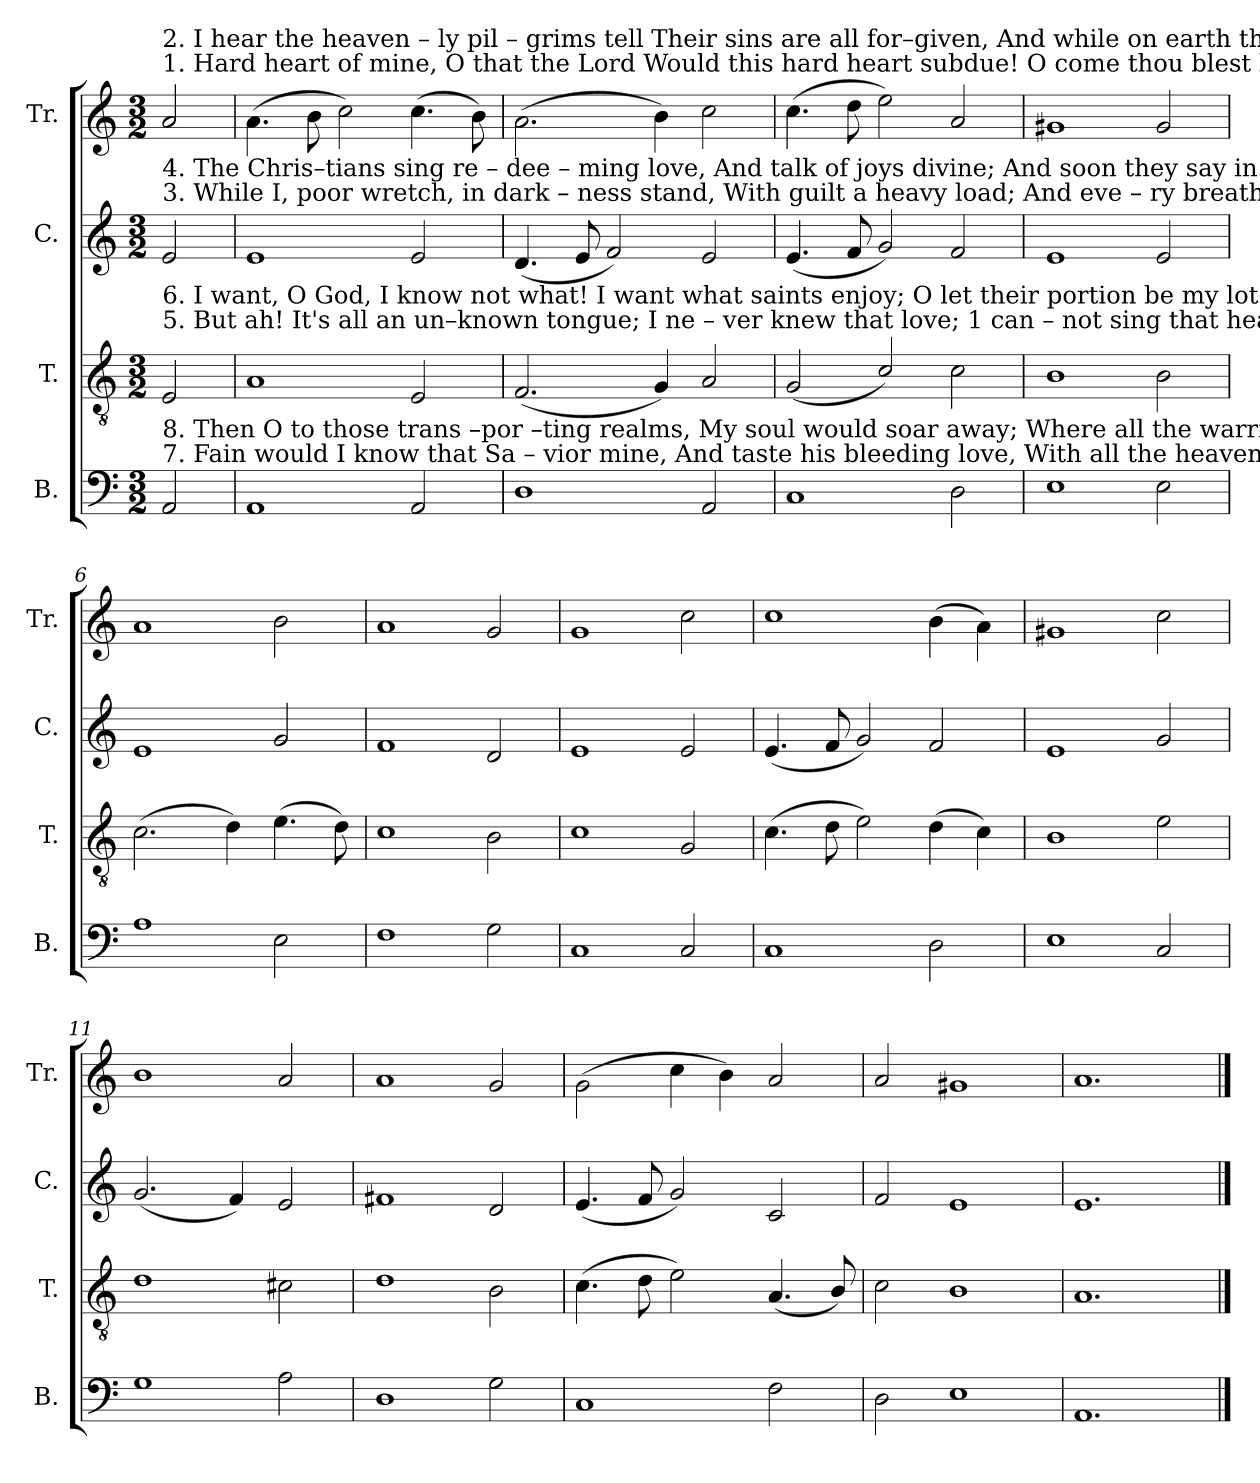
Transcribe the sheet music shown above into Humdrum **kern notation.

**kern	**kern	**kern	**kern
*part4	*part3	*part2	*part1
*staff4	*staff3	*staff2	*staff1
*I"B.	*I"T.	*I"C.	*I"Tr.
*I'B.	*I'T.	*I'C.	*I'Tr.
*clefF4	*clefGv2	*clefG2	*clefG2
*k[]	*k[]	*k[]	*k[]
*M3/2	*M3/2	*M3/2	*M3/2
*MM120	*MM120	*MM120	*MM120
=1	=1	=1	=1
!	!	!	!LO:TX:a:t=1. Hard  heart   of          mine,          O    that      the Lord  Would this hard heart subdue! O  come        thou  blest life–gi–ving word, And  form       my        soul  a – new.
!	!	!	!LO:TX:a:t=2.  I       hear     the         heaven   –  ly     pil  –  grims  tell  Their  sins  are  all  for–given, And while       on earth  their bodies dwell, Their souls       en   –     joy  a   heav'n.
!	!	!LO:TX:a:t=3. While  I,        poor      wretch,       in   dark  –  ness stand, With  guilt  a     heavy load;  And eve    –   ry    breath  exposed  to land  Be – yond        the       grace of God.	!
!	!	!LO:TX:a:t=4. The     Chris–tians      sing             re – dee  –  ming love,  And   talk   of    joys  divine; And soon     they    say     in  realms  above  In   glo     –      ry     they shall shine.	!
!	!LO:TX:a:t=5. But  ah!         It's          all               an   un–known tongue; I   ne   –  ver  knew that love; 1  can    –    not   sing that  heavenly song,  Nor  tell         of          joys   a – bove.	!	!
!	!LO:TX:a:t=6.  I    want,       O          God,            I     know   not   what!  I   want    what  saints  enjoy; O  let          their   portion   be     my   lot.  Their work      be          my   em –ploy.	!	!
!LO:TX:a:t=7. Fain  would    I         know          that   Sa   –   vior  mine, And  taste his  bleeding love, With  all      the    heavenly  pilgrims join,  While  I         this           desert    rove.	!	!	!
!LO:TX:a:t=8. Then   O         to       those          trans –por –ting realms,   My  soul  would  soar  away; Where all   the  warriors wear their palms  In     ev    –    er      –     las –ting  day.	!	!	!
2AA!/	2E!/	2e!/	2a!/
=2	=2	=2	=2
1AA!	1A!	1e!	(>4.a!\
.	.	.	8b!\
.	.	.	2cc!\)
2AA!/	2E!/	2e!/	(>4.cc!\
.	.	.	8b!\)
=3	=3	=3	=3
1D!	(<2.F!/	(<4.d!/	(>2.a!\
.	.	8e!/	.
.	.	2f!/)	.
.	4G!/)	.	4b!\)
2AA!/	2A!/	2e!/	2cc!\
=4	=4	=4	=4
1C!	(<2G!/	(<4.e!/	(>4.cc!\
.	.	8f!/	8dd!\
.	2c!/)	2g!/)	2ee!\)
2D!\	2c!\	2f!/	2a!/
=5	=5	=5	=5
1E!	1B!	1e!	1g#X!
2E!\	2B!\	2e!/	2g#!/
=6	=6	=6	=6
1A!	(>2.c!\	1e!	1a!
.	4d!\)	.	.
2E!\	(>4.e!\	2g!/	2b!\
.	8d!\)	.	.
=7	=7	=7	=7
1F!	1c!	1f!	1a!
2G!\	2B!\	2d!/	2g!/
=8	=8	=8	=8
1C!	1c!	1e!	1g!
2C!/	2G!/	2e!/	2cc!\
=9	=9	=9	=9
1C!	(>4.c!\	(<4.e!/	1cc!
.	8d!\	8f!/	.
.	2e!\)	2g!/)	.
2D!\	(>4d!\	2f!/	(>4b!\
.	4c!\)	.	4a!\)
=10	=10	=10	=10
1E!	1B!	1e!	1g#X!
2C!/	2e!\	2g!/	2cc!\
=11	=11	=11	=11
1G!	1d!	(<2.g!/	1b!
.	.	4f!/)	.
2A!\	2c#X!\	2e!/	2a!/
=12	=12	=12	=12
1D!	1d!	1f#X!	1a!
2G!\	2B!\	2d!/	2g!/
=13	=13	=13	=13
1C!	(>4.c!\	(<4.e!/	(>2g!\
.	8d!\	8f!/	.
.	2e!\)	2g!/)	4cc!\
.	.	.	4b!\)
2F!\	(<4.A!/	2c!/	2a!/
.	8B!/)	.	.
=14	=14	=14	=14
2D!\	2c!\	2f!/	2a!/
1E!	1B!	1e!	1g#X!
=15	=15	=15	=15
1.AA!	1.A!	1.e!	1.a!
==	==	==	==
*-	*-	*-	*-
